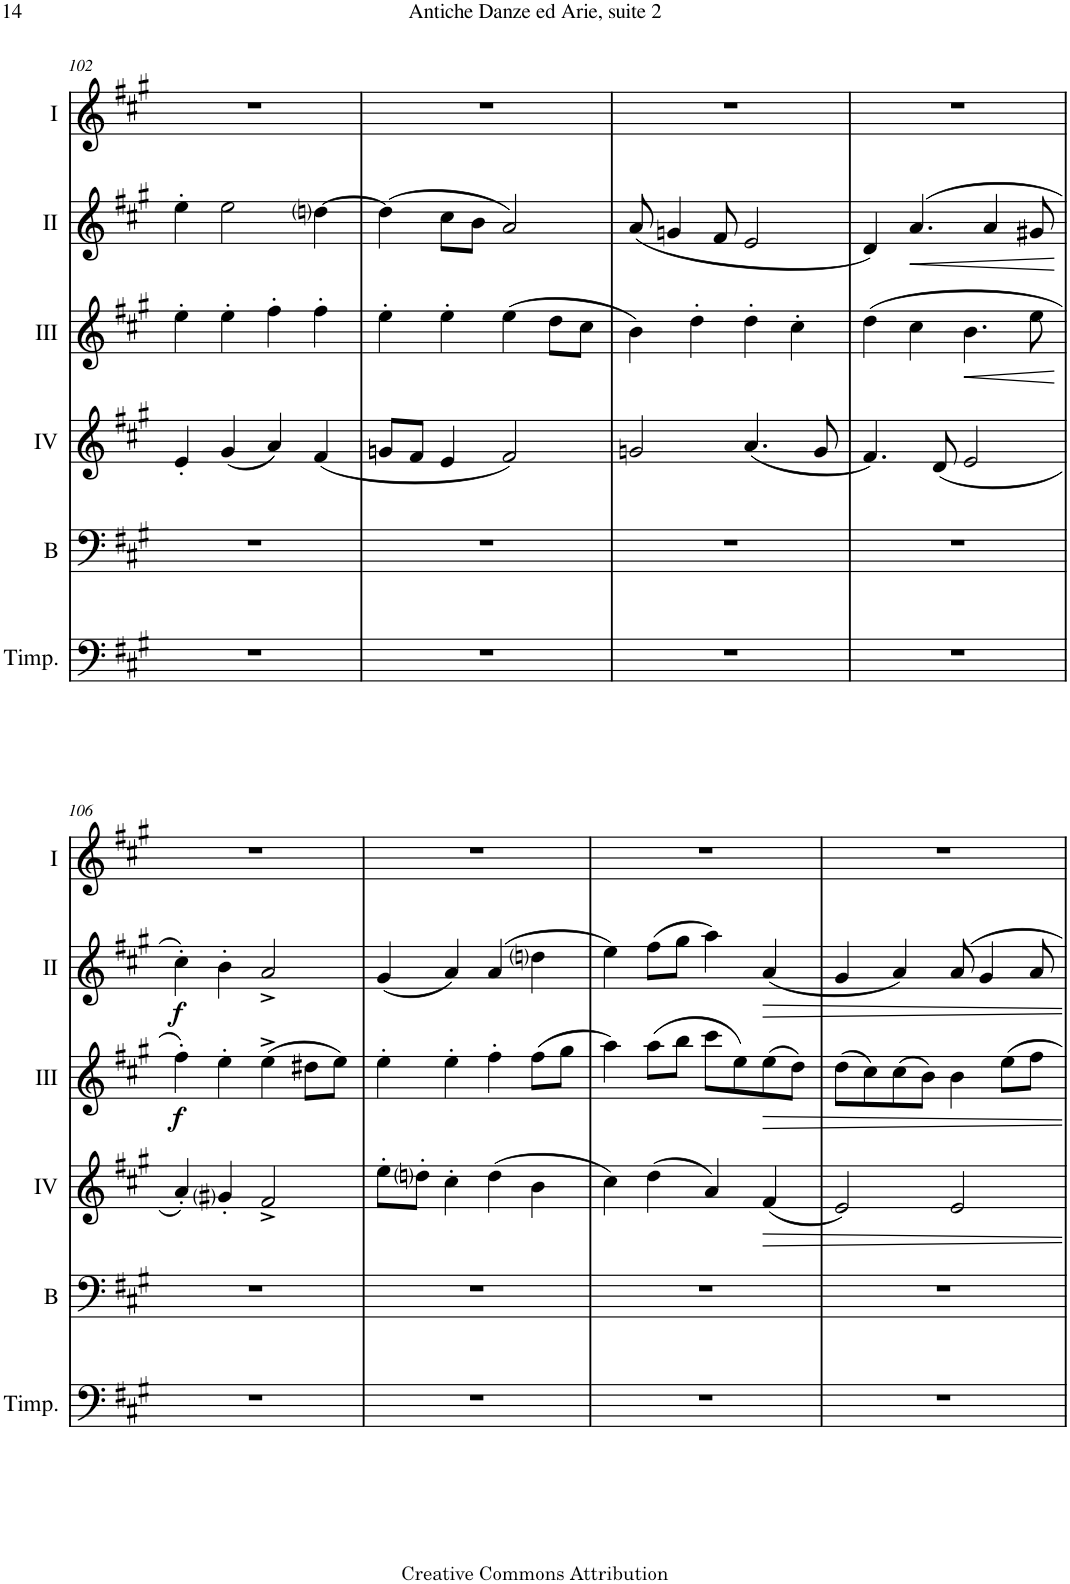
**kern	**kern	**kern	**kern	**dynam	**kern	**dynam	**kern
*part6	*part5	*part4	*part3	*part3	*part2	*part2	*part1
*staff6	*staff5	*staff4	*staff3	*staff3	*staff2	*staff2	*staff1
*I"Timpani	*I"Bass	*I"Acc. 4	*I"Acc. 3	*	*I"Acc. 2	*	*I"Acc. 1
*I'Timp.	*I'B	*	*	*	*	*	*
!!LO:PB:g=z
*clefF4	*clefF4	*clefG2	*clefG2	*	*clefG2	*	*clefG2
*	*Trd7c12	*Trd7c12	*Trd7c12	*	*	*	*
*k[f#c#g#]	*k[f#c#g#]	*k[f#c#g#]	*k[f#c#g#]	*	*k[f#c#g#]	*	*k[f#c#g#]
*M2/2	*M2/2	*M2/2	*M2/2	*	*M2/2	*	*M2/2
*met(c|)	*met(c|)	*met(c|)	*met(c|)	*	*met(c|)	*	*met(c|)
=102	=102	=102	=102	=102	=102	=102	=102
1r	1r	4e'/	4eee'\	.	4ee'\	.	1r
.	.	(4g#/	4eee'\	.	2ee\	.	.
.	.	4a/)	4fff#'\	.	.	.	.
.	.	(4f#/	4fff#'\	.	[4ddni\	.	.
=103	=103	=103	=103	=103	=103	=103	=103
1r	1r	8gn/L	4eee'\	.	(4dd\]	.	1r
.	.	8f#/J	.	.	.	.	.
.	.	4e/	4eee'\	.	8cc#\L	.	.
.	.	.	.	.	8b\J	.	.
.	.	2f#/)	(4eee\	.	2a/)	.	.
.	.	.	8ddd\L	.	.	.	.
.	.	.	8ccc#\J	.	.	.	.
=104	=104	=104	=104	=104	=104	=104	=104
1r	1r	2gn/	4bb\)	.	(8a/	.	1r
.	.	.	.	.	4gn/	.	.
.	.	.	4ddd'\	.	.	.	.
.	.	.	.	.	8f#/	.	.
.	.	(4.a/	4ddd'\	.	2e/	.	.
.	.	.	4ccc#'\	.	.	.	.
.	.	8g/	.	.	.	.	.
=105	=105	=105	=105	=105	=105	=105	=105
1r	1r	4.f#/)	(4ddd\	.	4d/)	.	1r
!	!	!	!	!	!	!LO:HP:b	!
.	.	.	4ccc#\	.	(4.a/	<	.
.	.	(8d/	.	.	.	.	.
!	!	!	!	!LO:HP:b	!	!	!
.	.	2e/	4.bb\	<	.	.	.
.	.	.	.	.	4a/	.	.
.	.	.	8eee\	.	8g#X/	.	.
.	.	.	.	[	.	[	.
!!LO:LB:g=z
=106	=106	=106	=106	=106	=106	=106	=106
!	!	!	!	!LO:DY:b	!	!LO:DY:b	!
1r	1r	4a'/)	4fff#'\)	f	4cc#'\)	f	1r
.	.	4g#i'/	4eee'\	.	4b'\	.	.
.	.	2f#^/	(4eee^\	.	2a^/	.	.
.	.	.	8ddd#X\L	.	.	.	.
.	.	.	8eee\J)	.	.	.	.
=107	=107	=107	=107	=107	=107	=107	=107
1r	1r	8ee'\L	4eee'\	.	(4g#/	.	1r
.	.	8ddni'\J	.	.	.	.	.
.	.	4cc#'\	4eee'\	.	4a/)	.	.
.	.	(4dd\	4fff#'\	.	(4a/	.	.
.	.	4b\	(8fff#\L	.	4ddni\	.	.
.	.	.	8ggg#\J	.	.	.	.
=108	=108	=108	=108	=108	=108	=108	=108
1r	1r	4cc#\)	4aaa\)	.	4ee\)	.	1r
.	.	(4dd\	(8aaa\L	.	(8ff#\L	.	.
.	.	.	8bbb\J	.	8gg#\J	.	.
.	.	4a/)	8cccc#\L	.	4aa\)	.	.
.	.	.	8eee\)	.	.	.	.
.	.	(4f#/	(8eee\	.	(4a/	.	.
.	.	.	8ddd\J)	.	.	.	.
=109	=109	=109	=109	=109	=109	=109	=109
1r	1r	2e/)	(8ddd\L	.	4g#/	.	1r
.	.	.	8ccc#\)	.	.	.	.
.	.	.	(8ccc#\	.	4a/)	.	.
.	.	.	8bb\J)	.	.	.	.
.	.	2e/	4bb\	.	8a/	.	.
.	.	.	.	.	4g#/	.	.
.	.	.	8eee\L	.	.	.	.
.	.	.	8fff#\J	.	8a/	.	.
=	=	=	=	=	=	=	=
*-	*-	*-	*-	*-	*-	*-	*-
